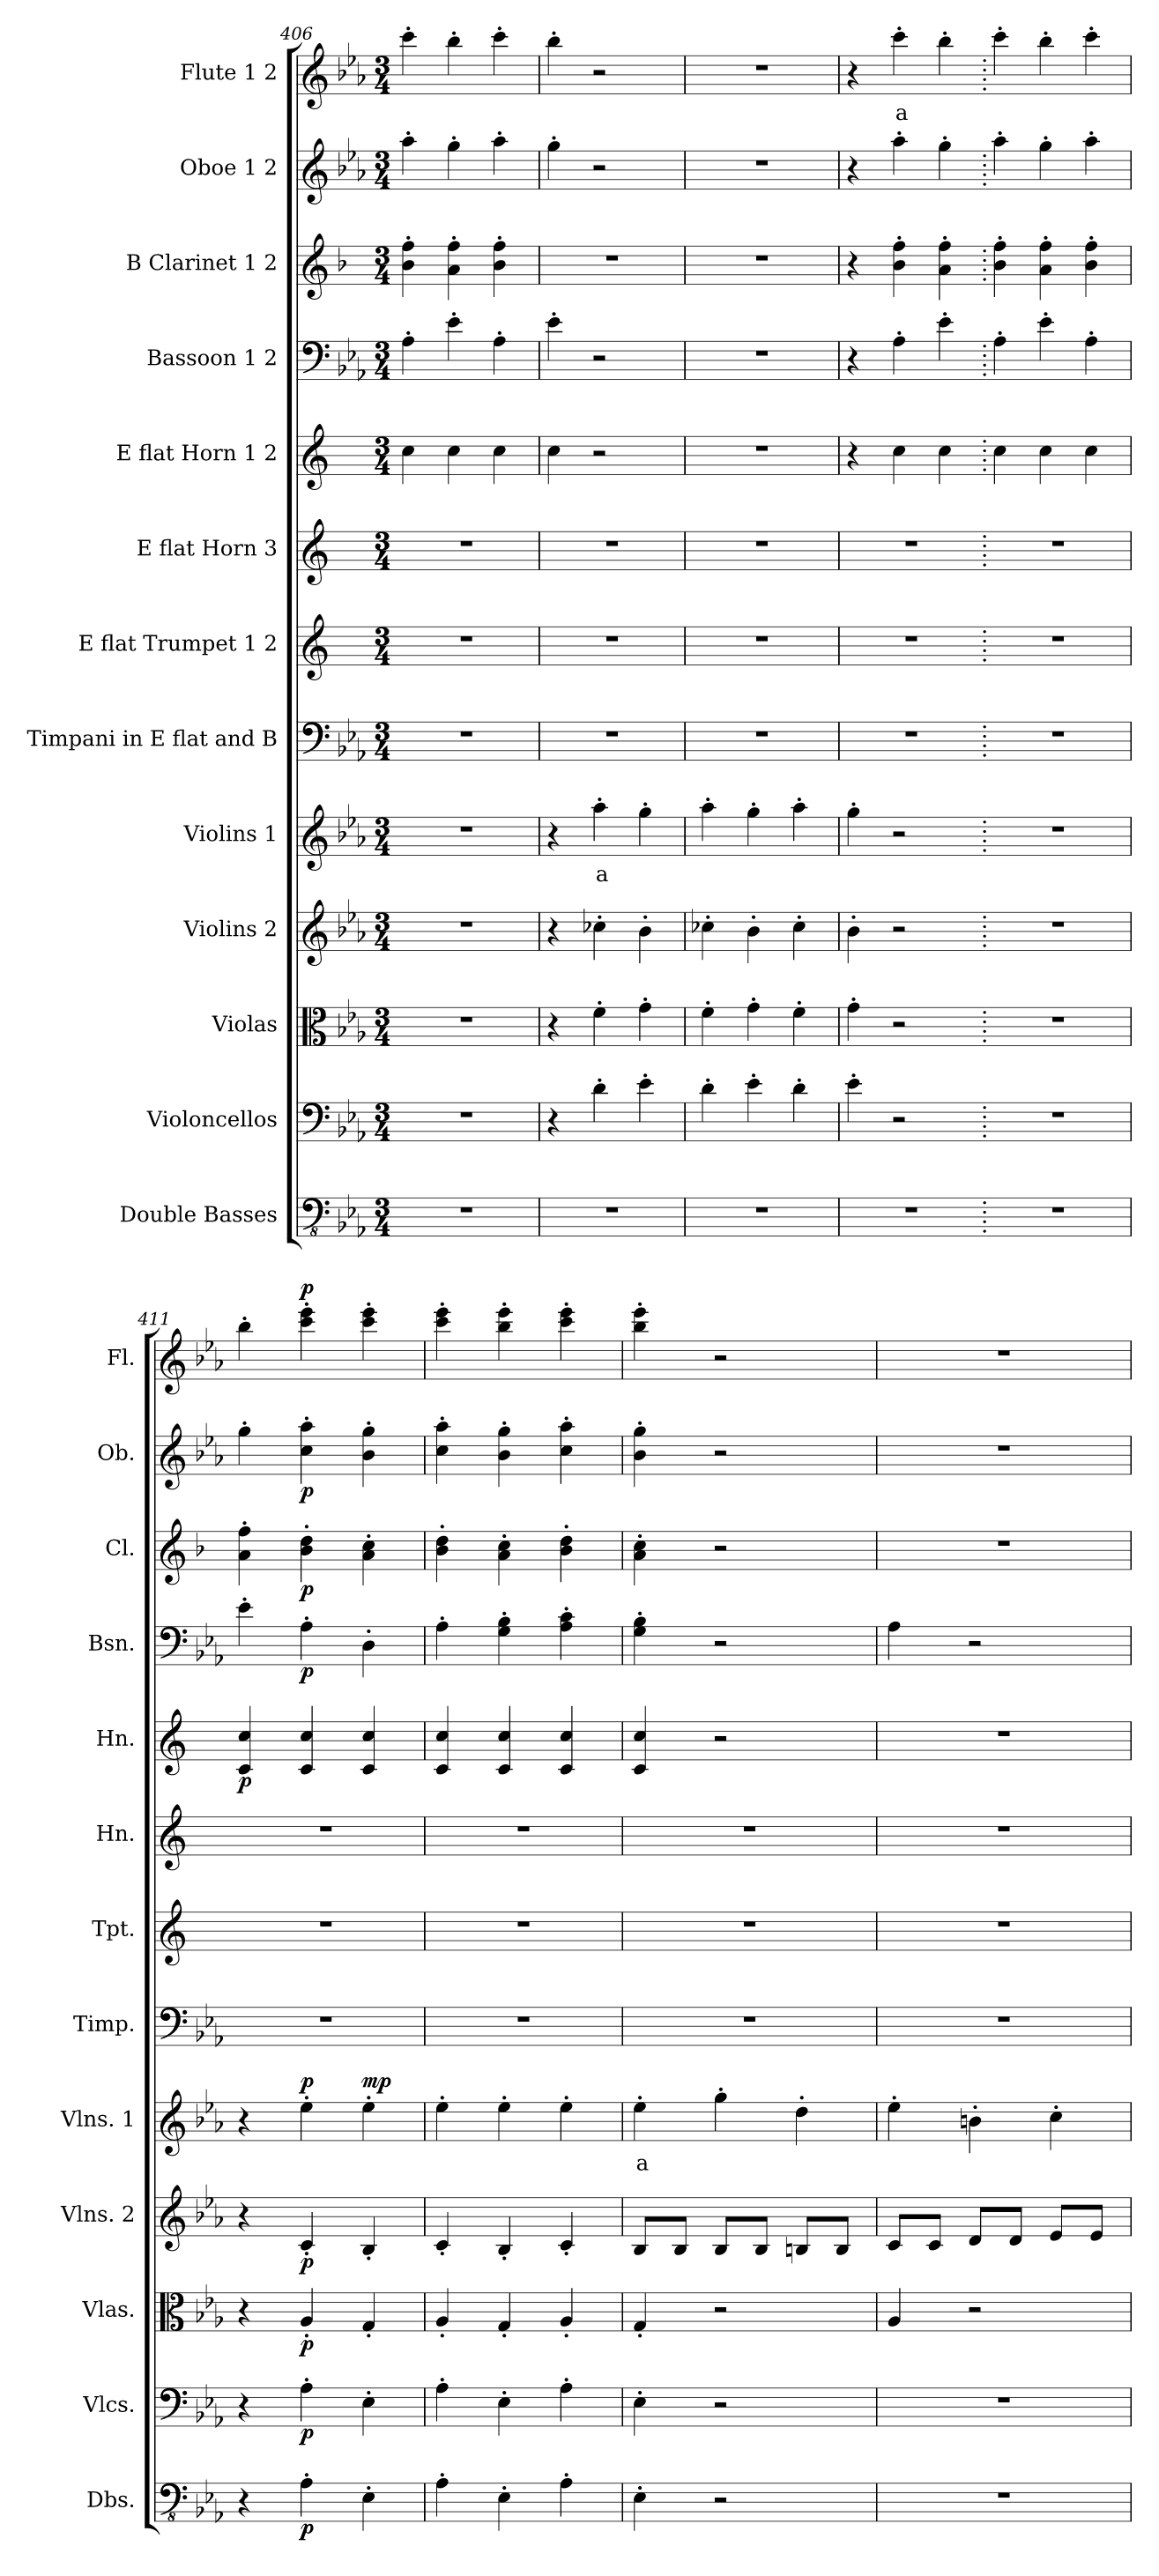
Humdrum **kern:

**kern	**dynam	**kern	**dynam	**kern	**dynam	**kern	**dynam	**kern	**text	**dynam	**kern	**kern	**kern	**kern	**dynam	**kern	**dynam	**kern	**dynam	**kern	**dynam	**kern	**text	**dynam
*part13	*part13	*part12	*part12	*part11	*part11	*part10	*part10	*part9	*part9	*part9	*part8	*part7	*part6	*part5	*part5	*part4	*part4	*part3	*part3	*part2	*part2	*part1	*part1	*part1
*staff13	*staff13	*staff12	*staff12	*staff11	*staff11	*staff10	*staff10	*staff9	*staff9	*staff9	*staff8	*staff7	*staff6	*staff5	*staff5	*staff4	*staff4	*staff3	*staff3	*staff2	*staff2	*staff1	*staff1	*staff1
*I"Double Basses	*	*I"Violoncellos	*	*I"Violas	*	*I"Violins 2	*	*I"Violins 1	*	*	*I"Timpani in E flat and B	*I"E flat Trumpet 1 2	*I"E flat Horn 3	*I"E flat Horn  1 2	*	*I"Bassoon 1 2	*	*I"B Clarinet 1 2	*	*I"Oboe 1 2	*	*I"Flute 1 2	*	*
*I'Dbs.	*	*I'Vlcs.	*	*I'Vlas.	*	*I'Vlns. 2	*	*I'Vlns. 1	*	*	*I'Timp.	*I'Tpt.	*I'Hn.	*I'Hn.	*	*I'Bsn.	*	*I'Cl.	*	*I'Ob.	*	*I'Fl.	*	*
*clefFv4	*	*clefF4	*	*clefC3	*	*clefG2	*	*clefG2	*	*	*clefF4	*clefG2	*clefG2	*clefG2	*	*clefF4	*	*clefG2	*	*clefG2	*	*clefG2	*	*
*	*	*	*	*	*	*	*	*	*	*	*	*ITrd-2c-3	*ITrd5c9	*ITrd5c9	*	*	*	*ITrd1c2	*	*	*	*	*	*
*k[b-e-a-]	*	*k[b-e-a-]	*	*k[b-e-a-]	*	*k[b-e-a-]	*	*k[b-e-a-]	*	*	*k[b-e-a-]	*k[b-e-a-]	*k[b-e-a-]	*k[b-e-a-]	*	*k[b-e-a-]	*	*k[b-e-a-]	*	*k[b-e-a-]	*	*k[b-e-a-]	*	*
*M3/4	*	*M3/4	*	*M3/4	*	*M3/4	*	*M3/4	*	*	*M3/4	*M3/4	*M3/4	*M3/4	*	*M3/4	*	*M3/4	*	*M3/4	*	*M3/4	*	*
=406	=406	=406	=406	=406	=406	=406	=406	=406	=406	=406	=406	=406	=406	=406	=406	=406	=406	=406	=406	=406	=406	=406	=406	=406
2.r	.	2.r	.	2.r	.	2.r	.	2.r	.	.	2.r	2.r	2.r	4e-\	.	4A-'\	.	4a-\' 4ee-\'	.	4aa-'\	.	4ccc'\	.	.
.	.	.	.	.	.	.	.	.	.	.	.	.	.	4e-\	.	4e-'\	.	4g\' 4ee-\'	.	4gg'\	.	4bb-'\	.	.
.	.	.	.	.	.	.	.	.	.	.	.	.	.	4e-\	.	4A-'\	.	4a-\' 4ee-\'	.	4aa-'\	.	4ccc'\	.	.
=407	=407	=407	=407	=407	=407	=407	=407	=407	=407	=407	=407	=407	=407	=407	=407	=407	=407	=407	=407	=407	=407	=407	=407	=407
2.r	.	4r	.	4r	.	4r	.	4r	.	.	2.r	2.r	2.r	4e-\	.	4e-'\	.	2.r	.	4gg'\	.	4bb-'\	.	.
.	.	4d'\	.	4f'\	.	4cc-X'\	.	4aa-'\	a	.	.	.	.	2r	.	2r	.	.	.	2r	.	2r	.	.
.	.	4e-'\	.	4g'\	.	4b-'\	.	4gg'\	.	.	.	.	.	.	.	.	.	.	.	.	.	.	.	.
=408	=408	=408	=408	=408	=408	=408	=408	=408	=408	=408	=408	=408	=408	=408	=408	=408	=408	=408	=408	=408	=408	=408	=408	=408
2.r	.	4d'\	.	4f'\	.	4cc-X'\	.	4aa-'\	.	.	2.r	2.r	2.r	2.r	.	2.r	.	2.r	.	2.r	.	2.r	.	.
.	.	4e-'\	.	4g'\	.	4b-'\	.	4gg'\	.	.	.	.	.	.	.	.	.	.	.	.	.	.	.	.
.	.	4d'\	.	4f'\	.	4cc-'\	.	4aa-'\	.	.	.	.	.	.	.	.	.	.	.	.	.	.	.	.
=409	=409	=409	=409	=409	=409	=409	=409	=409	=409	=409	=409	=409	=409	=409	=409	=409	=409	=409	=409	=409	=409	=409	=409	=409
2.r	.	4e-'\	.	4g'\	.	4b-'\	.	4gg'\	.	.	2.r	2.r	2.r	4r	.	4r	.	4r	.	4r	.	4r	.	.
.	.	2r	.	2r	.	2r	.	2r	.	.	.	.	.	4e-\	.	4A-'\	.	4a-\' 4ee-\'	.	4aa-'\	.	4ccc'\	a	.
.	.	.	.	.	.	.	.	.	.	.	.	.	.	4e-\	.	4e-'\	.	4g\' 4ee-\'	.	4gg'\	.	4bb-'\	.	.
=410.	=410.	=410.	=410.	=410.	=410.	=410.	=410.	=410.	=410.	=410.	=410.	=410.	=410.	=410.	=410.	=410.	=410.	=410.	=410.	=410.	=410.	=410.	=410.	=410.
2.r	.	2.r	.	2.r	.	2.r	.	2.r	.	.	2.r	2.r	2.r	4e-\	.	4A-'\	.	4a-\' 4ee-\'	.	4aa-'\	.	4ccc'\	.	.
.	.	.	.	.	.	.	.	.	.	.	.	.	.	4e-\	.	4e-'\	.	4g\' 4ee-\'	.	4gg'\	.	4bb-'\	.	.
.	.	.	.	.	.	.	.	.	.	.	.	.	.	4e-\	.	4A-'\	.	4a-\' 4ee-\'	.	4aa-'\	.	4ccc'\	.	.
=411	=411	=411	=411	=411	=411	=411	=411	=411	=411	=411	=411	=411	=411	=411	=411	=411	=411	=411	=411	=411	=411	=411	=411	=411
!	!	!	!	!	!	!	!	!	!	!	!	!	!	!	!LO:DY:b	!	!	!	!	!	!	!	!	!
4r	.	4r	.	4r	.	4r	.	4r	.	.	2.r	2.r	2.r	4E-/ 4e-/	p	4e-'\	.	4g\' 4ee-\'	.	4gg'\	.	4bb-'\	.	.
!	!LO:DY:b	!	!LO:DY:b	!	!LO:DY:b	!	!LO:DY:b	!	!	!LO:DY:b	!	!	!	!	!	!	!LO:DY:b	!	!LO:DY:b	!	!LO:DY:b	!	!	!LO:DY:b
4AA-'\	p	4A-'\	p	4A-'/	p	4c'/	p	4ee-'\	.	p	.	.	.	4E-/ 4e-/	.	4A-'\	p	4a-\' 4cc\'	p	4cc\' 4aa-\'	p	4ccc\' 4eee-\'	.	p
!	!	!	!	!	!	!	!	!	!	!LO:DY:b	!	!	!	!	!	!	!	!	!	!	!	!	!	!
4EE-'\	.	4E-'\	.	4G'/	.	4B-'/	.	4ee-'\	.	mp	.	.	.	4E-/ 4e-/	.	4D'\	.	4g\' 4b-\'	.	4b-\' 4gg\'	.	4ccc\' 4eee-\'	.	.
=412	=412	=412	=412	=412	=412	=412	=412	=412	=412	=412	=412	=412	=412	=412	=412	=412	=412	=412	=412	=412	=412	=412	=412	=412
4AA-'\	.	4A-'\	.	4A-'/	.	4c'/	.	4ee-'\	.	.	2.r	2.r	2.r	4E-/ 4e-/	.	4A-'\	.	4a-\' 4cc\'	.	4cc\' 4aa-\'	.	4ccc\' 4eee-\'	.	.
4EE-'\	.	4E-'\	.	4G'/	.	4B-'/	.	4ee-'\	.	.	.	.	.	4E-/ 4e-/	.	4G\' 4B-\'	.	4g\' 4b-\'	.	4b-\' 4gg\'	.	4bb-\' 4eee-\'	.	.
4AA-'\	.	4A-'\	.	4A-'/	.	4c'/	.	4ee-'\	.	.	.	.	.	4E-/ 4e-/	.	4A-\' 4c\'	.	4a-\' 4cc\'	.	4cc\' 4aa-\'	.	4ccc\' 4eee-\'	.	.
=413	=413	=413	=413	=413	=413	=413	=413	=413	=413	=413	=413	=413	=413	=413	=413	=413	=413	=413	=413	=413	=413	=413	=413	=413
4EE-'\	.	4E-'\	.	4G'/	.	8B-/L	.	4ee-'\	a	.	2.r	2.r	2.r	4E-/ 4e-/	.	4G\' 4B-\'	.	4g\' 4b-\'	.	4b-\' 4gg\'	.	4bb-\' 4eee-\'	.	.
.	.	.	.	.	.	8B-/J	.	.	.	.	.	.	.	.	.	.	.	.	.	.	.	.	.	.
2r	.	2r	.	2r	.	8B-/L	.	4gg'\	.	.	.	.	.	2r	.	2r	.	2r	.	2r	.	2r	.	.
.	.	.	.	.	.	8B-/J	.	.	.	.	.	.	.	.	.	.	.	.	.	.	.	.	.	.
.	.	.	.	.	.	8Bn/L	.	4dd'\	.	.	.	.	.	.	.	.	.	.	.	.	.	.	.	.
.	.	.	.	.	.	8B/J	.	.	.	.	.	.	.	.	.	.	.	.	.	.	.	.	.	.
=414	=414	=414	=414	=414	=414	=414	=414	=414	=414	=414	=414	=414	=414	=414	=414	=414	=414	=414	=414	=414	=414	=414	=414	=414
2.r	.	2.r	.	4A-/	.	8c/L	.	4ee-'\	.	.	2.r	2.r	2.r	2.r	.	4A-\	.	2.r	.	2.r	.	2.r	.	.
.	.	.	.	.	.	8c/J	.	.	.	.	.	.	.	.	.	.	.	.	.	.	.	.	.	.
.	.	.	.	2r	.	8d/L	.	4bn'\	.	.	.	.	.	.	.	2r	.	.	.	.	.	.	.	.
.	.	.	.	.	.	8d/J	.	.	.	.	.	.	.	.	.	.	.	.	.	.	.	.	.	.
.	.	.	.	.	.	8e-/L	.	4cc'\	.	.	.	.	.	.	.	.	.	.	.	.	.	.	.	.
.	.	.	.	.	.	8e-/J	.	.	.	.	.	.	.	.	.	.	.	.	.	.	.	.	.	.
=	=	=	=	=	=	=	=	=	=	=	=	=	=	=	=	=	=	=	=	=	=	=	=	=
*-	*-	*-	*-	*-	*-	*-	*-	*-	*-	*-	*-	*-	*-	*-	*-	*-	*-	*-	*-	*-	*-	*-	*-	*-
